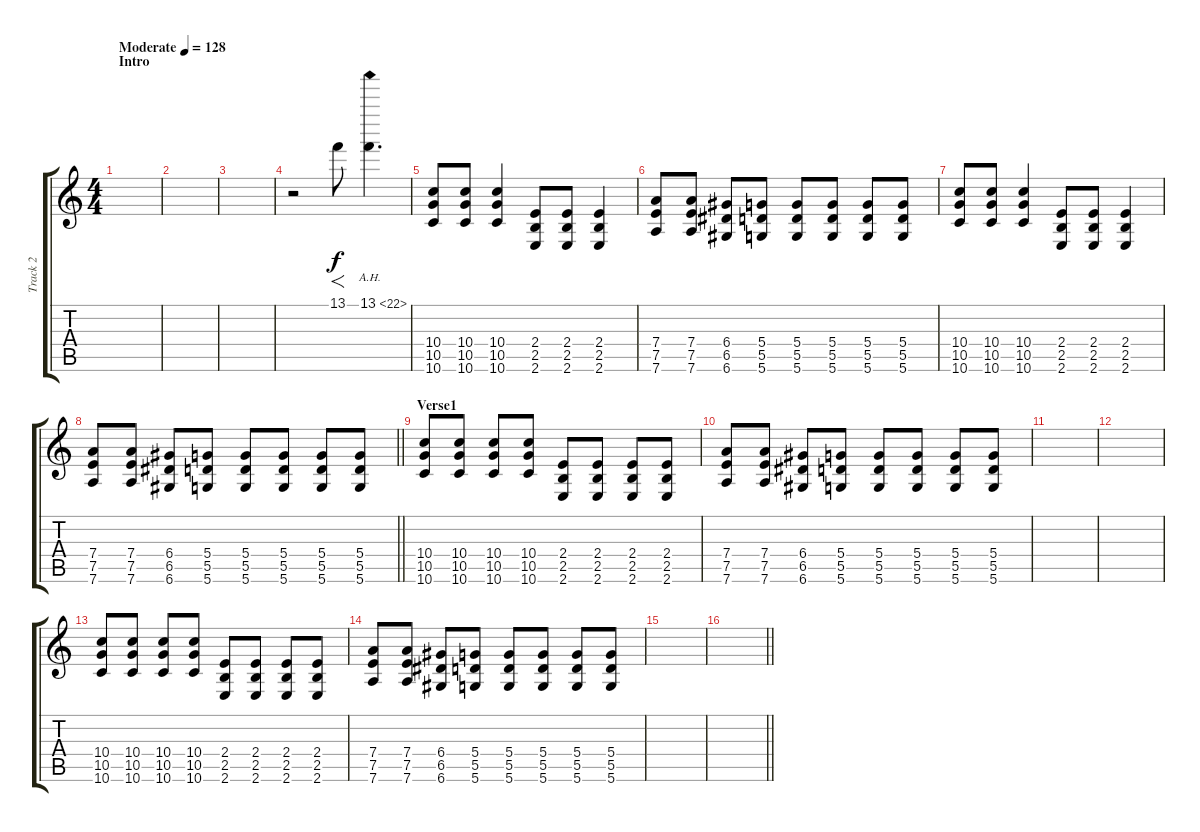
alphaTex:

\track ("Track 2" "Track 2") {instrument overdrivenguitar}
\staff {score tabs}
\tuning (E4 B3 G3 D3 A2 D2) {hide}
\ts (4 4)
\section ("" "Intro")
\tempo (128 "Moderate")
\clef g2
\ks c
|
|
|
r.2 13.1.8{f} 13.1{ah 9}.4{d} |
(10.4 10.5 10.6).8 (10.4 10.5 10.6).8 (10.4 10.5 10.6).4 (2.4 2.5 2.6).8 (2.4 2.5 2.6).8 (2.4 2.5 2.6).4 |
(7.4 7.5 7.6).8 (7.4 7.5 7.6).8 (6.4 6.5 6.6).8 (5.4 5.5 5.6).8 (5.4 5.5 5.6).8 (5.4 5.5 5.6).8 (5.4 5.5 5.6).8 (5.4 5.5 5.6).8 |
(10.4 10.5 10.6).8 (10.4 10.5 10.6).8 (10.4 10.5 10.6).4 (2.4 2.5 2.6).8 (2.4 2.5 2.6).8 (2.4 2.5 2.6).4 |
\barLineRight lightlight
(7.4 7.5 7.6).8 (7.4 7.5 7.6).8 (6.4 6.5 6.6).8 (5.4 5.5 5.6).8 (5.4 5.5 5.6).8 (5.4 5.5 5.6).8 (5.4 5.5 5.6).8 (5.4 5.5 5.6).8 |
\section ("" "Verse1")
(10.4 10.5 10.6).8 (10.4 10.5 10.6).8 (10.4 10.5 10.6).8 (10.4 10.5 10.6).8 (2.4 2.5 2.6).8 (2.4 2.5 2.6).8 (2.4 2.5 2.6).8 (2.4 2.5 2.6).8 |
(7.4 7.5 7.6).8 (7.4 7.5 7.6).8 (6.4 6.5 6.6).8 (5.4 5.5 5.6).8 (5.4 5.5 5.6).8 (5.4 5.5 5.6).8 (5.4 5.5 5.6).8 (5.4 5.5 5.6).8 |
|
|
(10.4 10.5 10.6).8 (10.4 10.5 10.6).8 (10.4 10.5 10.6).8 (10.4 10.5 10.6).8 (2.4 2.5 2.6).8 (2.4 2.5 2.6).8 (2.4 2.5 2.6).8 (2.4 2.5 2.6).8 |
(7.4 7.5 7.6).8 (7.4 7.5 7.6).8 (6.4 6.5 6.6).8 (5.4 5.5 5.6).8 (5.4 5.5 5.6).8 (5.4 5.5 5.6).8 (5.4 5.5 5.6).8 (5.4 5.5 5.6).8 |
|
\barLineRight lightlight
